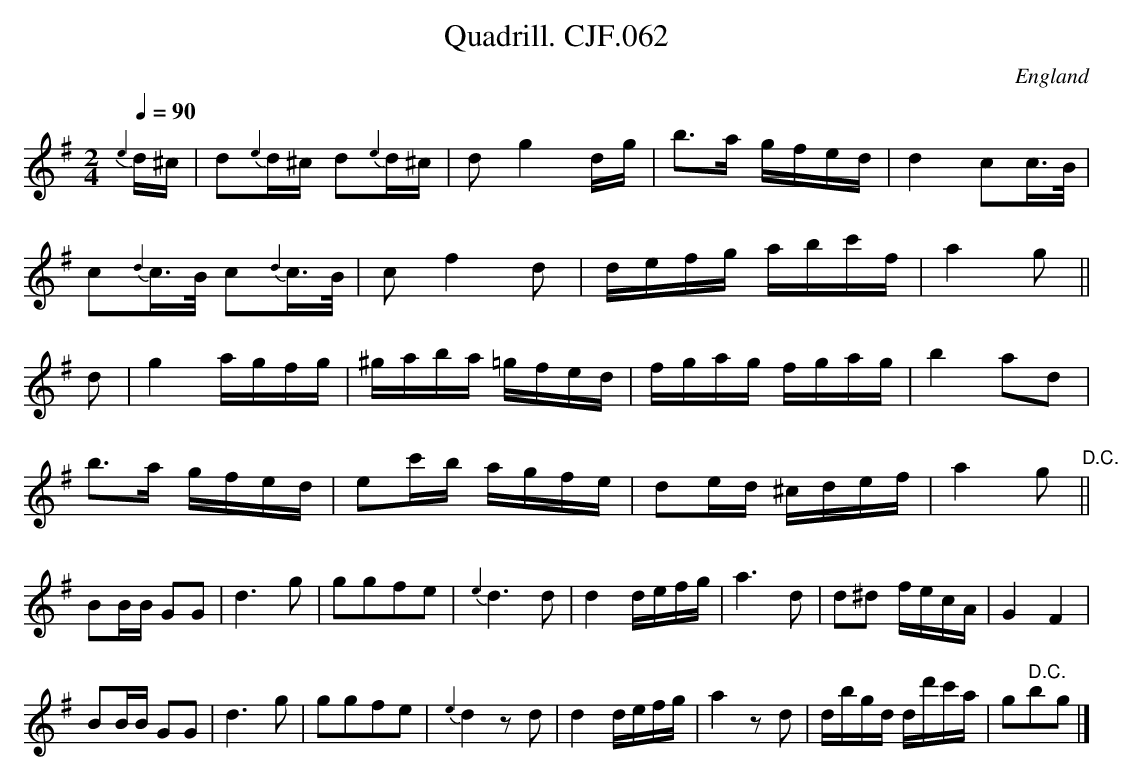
X:1
T:Quadrill. CJF.062
O:England
M:2/4
L:1/16
Q:1/4=90
K:G major
{e2}d^c|d2{e2}d^c d2{e2}d^c|d2g4dg|b3a gfed|d4c2c>B|!
c2{d2}c>B c2{d2}c>B|c2f4d2|defg abc'f|a4g2||!
d2|g4agfg|^gaba =gfed|fgag fgag|b4a2d2|!
b3a gfed|e2c'b agfe|d2ed ^cdef|a4g2" D.C."||!
B2BB G2G2|d6g2|g2g2f2e2|{e2}d6d2|\
d4defg|a6d2|d2^d2 fecA|G4F4|!
B2BB G2G2|d6g2|g2g2f2e2|{e2}d4z2d2|\
d4defg|a4z2d2|dbgd dd'c'a|g2" D.C."b2g2|]
